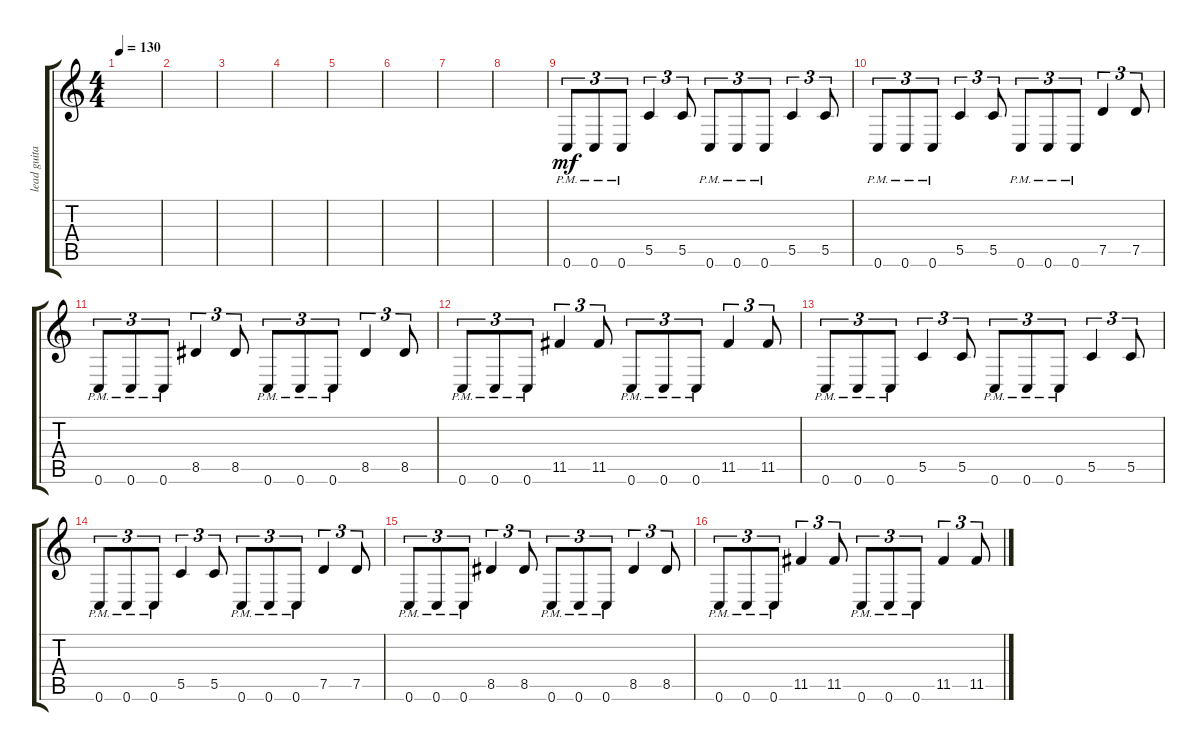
\track ("lead guitar" "lead guita") {instrument overdrivenguitar}
\staff {score tabs}
\tuning (D4 A3 F3 C3 G2 C2) {hide}
\ts (4 4)
\tempo 130
\clef g2
\ks c
|
|
|
|
|
|
|
|
0.6{pm}.8{tu (3 2) dy mf} 0.6{pm}.8{tu (3 2)} 0.6{pm}.8{tu (3 2)} 5.5.4{tu (3 2)} 5.5.8{tu (3 2)} 0.6{pm}.8{tu (3 2)} 0.6{pm}.8{tu (3 2)} 0.6{pm}.8{tu (3 2)} 5.5.4{tu (3 2)} 5.5.8{tu (3 2)} |
0.6{pm}.8{tu (3 2)} 0.6{pm}.8{tu (3 2)} 0.6{pm}.8{tu (3 2)} 5.5.4{tu (3 2)} 5.5.8{tu (3 2)} 0.6{pm}.8{tu (3 2)} 0.6{pm}.8{tu (3 2)} 0.6{pm}.8{tu (3 2)} 7.5.4{tu (3 2)} 7.5.8{tu (3 2)} |
0.6{pm}.8{tu (3 2)} 0.6{pm}.8{tu (3 2)} 0.6{pm}.8{tu (3 2)} 8.5.4{tu (3 2)} 8.5.8{tu (3 2)} 0.6{pm}.8{tu (3 2)} 0.6{pm}.8{tu (3 2)} 0.6{pm}.8{tu (3 2)} 8.5.4{tu (3 2)} 8.5.8{tu (3 2)} |
0.6{pm}.8{tu (3 2)} 0.6{pm}.8{tu (3 2)} 0.6{pm}.8{tu (3 2)} 11.5.4{tu (3 2)} 11.5.8{tu (3 2)} 0.6{pm}.8{tu (3 2)} 0.6{pm}.8{tu (3 2)} 0.6{pm}.8{tu (3 2)} 11.5.4{tu (3 2)} 11.5.8{tu (3 2)} |
0.6{pm}.8{tu (3 2)} 0.6{pm}.8{tu (3 2)} 0.6{pm}.8{tu (3 2)} 5.5.4{tu (3 2)} 5.5.8{tu (3 2)} 0.6{pm}.8{tu (3 2)} 0.6{pm}.8{tu (3 2)} 0.6{pm}.8{tu (3 2)} 5.5.4{tu (3 2)} 5.5.8{tu (3 2)} |
0.6{pm}.8{tu (3 2)} 0.6{pm}.8{tu (3 2)} 0.6{pm}.8{tu (3 2)} 5.5.4{tu (3 2)} 5.5.8{tu (3 2)} 0.6{pm}.8{tu (3 2)} 0.6{pm}.8{tu (3 2)} 0.6{pm}.8{tu (3 2)} 7.5.4{tu (3 2)} 7.5.8{tu (3 2)} |
0.6{pm}.8{tu (3 2)} 0.6{pm}.8{tu (3 2)} 0.6{pm}.8{tu (3 2)} 8.5.4{tu (3 2)} 8.5.8{tu (3 2)} 0.6{pm}.8{tu (3 2)} 0.6{pm}.8{tu (3 2)} 0.6{pm}.8{tu (3 2)} 8.5.4{tu (3 2)} 8.5.8{tu (3 2)} |
0.6{pm}.8{tu (3 2)} 0.6{pm}.8{tu (3 2)} 0.6{pm}.8{tu (3 2)} 11.5.4{tu (3 2)} 11.5.8{tu (3 2)} 0.6{pm}.8{tu (3 2)} 0.6{pm}.8{tu (3 2)} 0.6{pm}.8{tu (3 2)} 11.5.4{tu (3 2)} 11.5.8{tu (3 2)}
